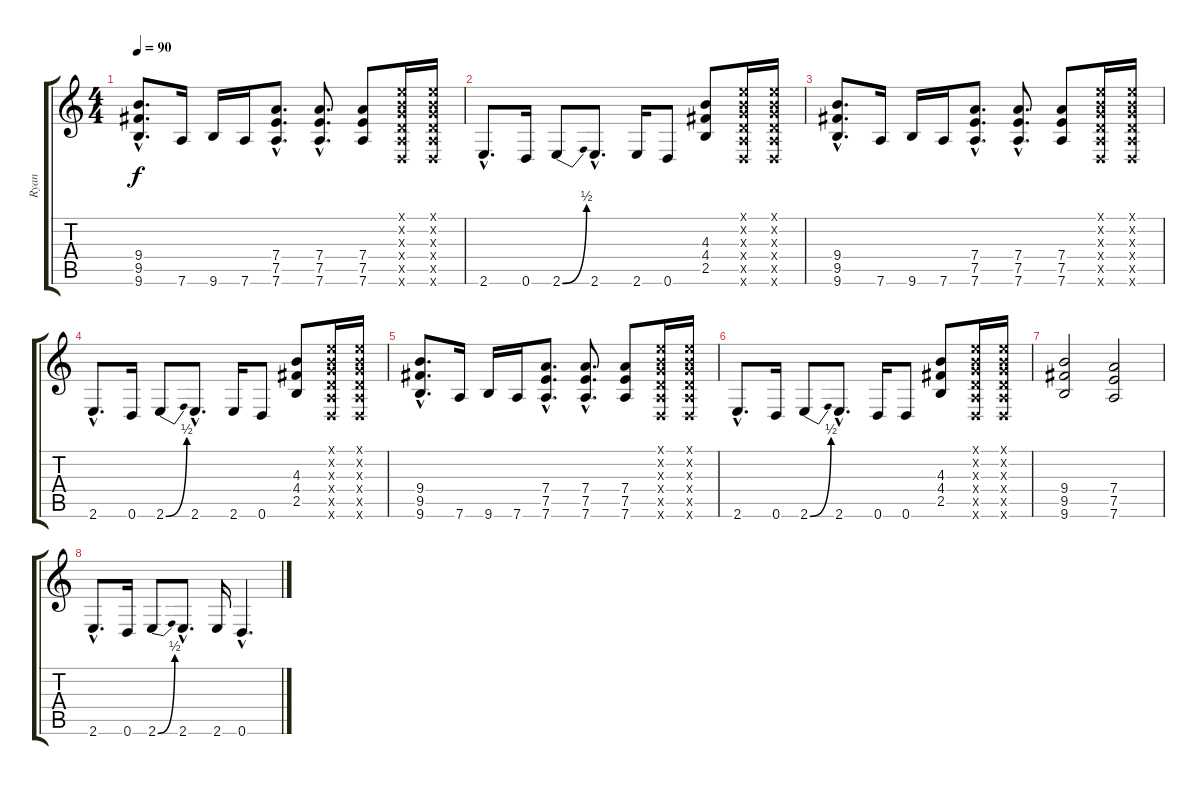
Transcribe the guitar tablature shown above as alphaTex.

\track ("Ryan" "Ryan") {instrument distortionguitar}
\staff {score tabs}
\tuning (E4 B3 G3 D3 A2 D2) {hide}
\ts (4 4)
\tempo 90
\clef g2
\ks c
(9.4{hac} 9.5{hac} 9.6{hac}).8{d dy f} 7.6.16 9.6.16 7.6.16 (7.4{hac} 7.5{hac} 7.6{hac}).8{d} (7.4{hac} 7.5{hac} 7.6{hac}).8{d} (7.4 7.5 7.6).8 (0.1{x} 0.2{x} 0.3{x} 0.4{x} 0.5{x} 0.6{x}).16 (0.1{x} 0.2{x} 0.3{x} 0.4{x} 0.5{x} 0.6{x}).16 |
2.6{hac}.8{d} 0.6.16 2.6{be (bend 0 0 60 2)}.8 2.6{hac}.8{d} 2.6.16 0.6.8 (4.3 4.4 2.5).8 (0.1{x} 0.2{x} 0.3{x} 0.4{x} 0.5{x} 0.6{x}).16 (0.1{x} 0.2{x} 0.3{x} 0.4{x} 0.5{x} 0.6{x}).16 |
(9.4{hac} 9.5{hac} 9.6{hac}).8{d} 7.6.16 9.6.16 7.6.16 (7.4{hac} 7.5{hac} 7.6{hac}).8{d} (7.4{hac} 7.5{hac} 7.6{hac}).8{d} (7.4 7.5 7.6).8 (0.1{x} 0.2{x} 0.3{x} 0.4{x} 0.5{x} 0.6{x}).16 (0.1{x} 0.2{x} 0.3{x} 0.4{x} 0.5{x} 0.6{x}).16 |
2.6{hac}.8{d} 0.6.16 2.6{be (bend 0 0 60 2)}.8 2.6{hac}.8{d} 2.6.16 0.6.8 (4.3 4.4 2.5).8 (0.1{x} 0.2{x} 0.3{x} 0.4{x} 0.5{x} 0.6{x}).16 (0.1{x} 0.2{x} 0.3{x} 0.4{x} 0.5{x} 0.6{x}).16 |
(9.4{hac} 9.5{hac} 9.6{hac}).8{d} 7.6.16 9.6.16 7.6.16 (7.4{hac} 7.5{hac} 7.6{hac}).8{d} (7.4{hac} 7.5{hac} 7.6{hac}).8{d} (7.4 7.5 7.6).8 (0.1{x} 0.2{x} 0.3{x} 0.4{x} 0.5{x} 0.6{x}).16 (0.1{x} 0.2{x} 0.3{x} 0.4{x} 0.5{x} 0.6{x}).16 |
2.6{hac}.8{d} 0.6.16 2.6{be (bend 0 0 60 2)}.8 2.6{hac}.8{d} 0.6.16 0.6.8 (4.3 4.4 2.5).8 (0.1{x} 0.2{x} 0.3{x} 0.4{x} 0.5{x} 0.6{x}).16 (0.1{x} 0.2{x} 0.3{x} 0.4{x} 0.5{x} 0.6{x}).16 |
(9.4 9.5 9.6).2 (7.4 7.5 7.6).2 |
2.6{hac}.8{d} 0.6.16 2.6{be (bend 0 0 60 2)}.8 2.6{hac}.8{d} 2.6.16 0.6{hac}.4{d}
